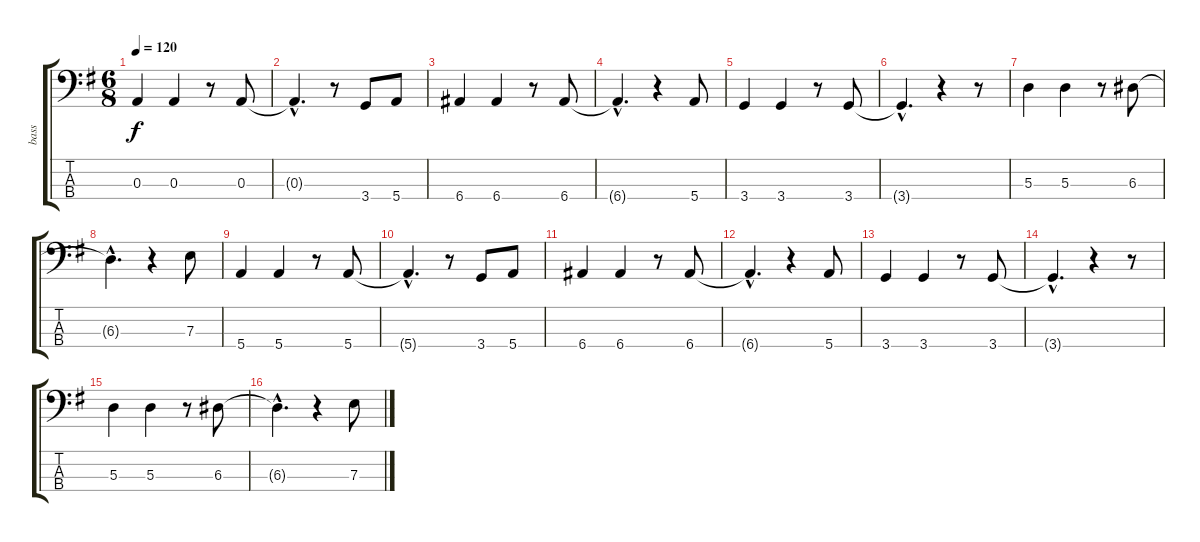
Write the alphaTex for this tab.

\track ("bass" "bass") {instrument electricbassfinger}
\staff {score tabs}
\tuning (G2 D2 A1 E1) {hide}
\ts (6 8)
\tempo 120
\clef f4
\ks g
0.3.4{dy f} 0.3.4 r.8 0.3.8 |
0.3{hac t}.4{d} r.8 3.4.8 5.4.8 |
6.4.4 6.4.4 r.8 6.4.8 |
6.4{hac t}.4{d} r.4 5.4.8 |
3.4.4 3.4.4 r.8 3.4.8 |
3.4{hac t}.4{d} r.4 r.8 |
5.3.4 5.3.4 r.8 6.3.8 |
6.3{hac t}.4{d} r.4 7.3.8 |
5.4.4 5.4.4 r.8 5.4.8 |
5.4{hac t}.4{d} r.8 3.4.8 5.4.8 |
6.4.4 6.4.4 r.8 6.4.8 |
6.4{hac t}.4{d} r.4 5.4.8 |
3.4.4 3.4.4 r.8 3.4.8 |
3.4{hac t}.4{d} r.4 r.8 |
5.3.4 5.3.4 r.8 6.3.8 |
6.3{hac t}.4{d} r.4 7.3.8
